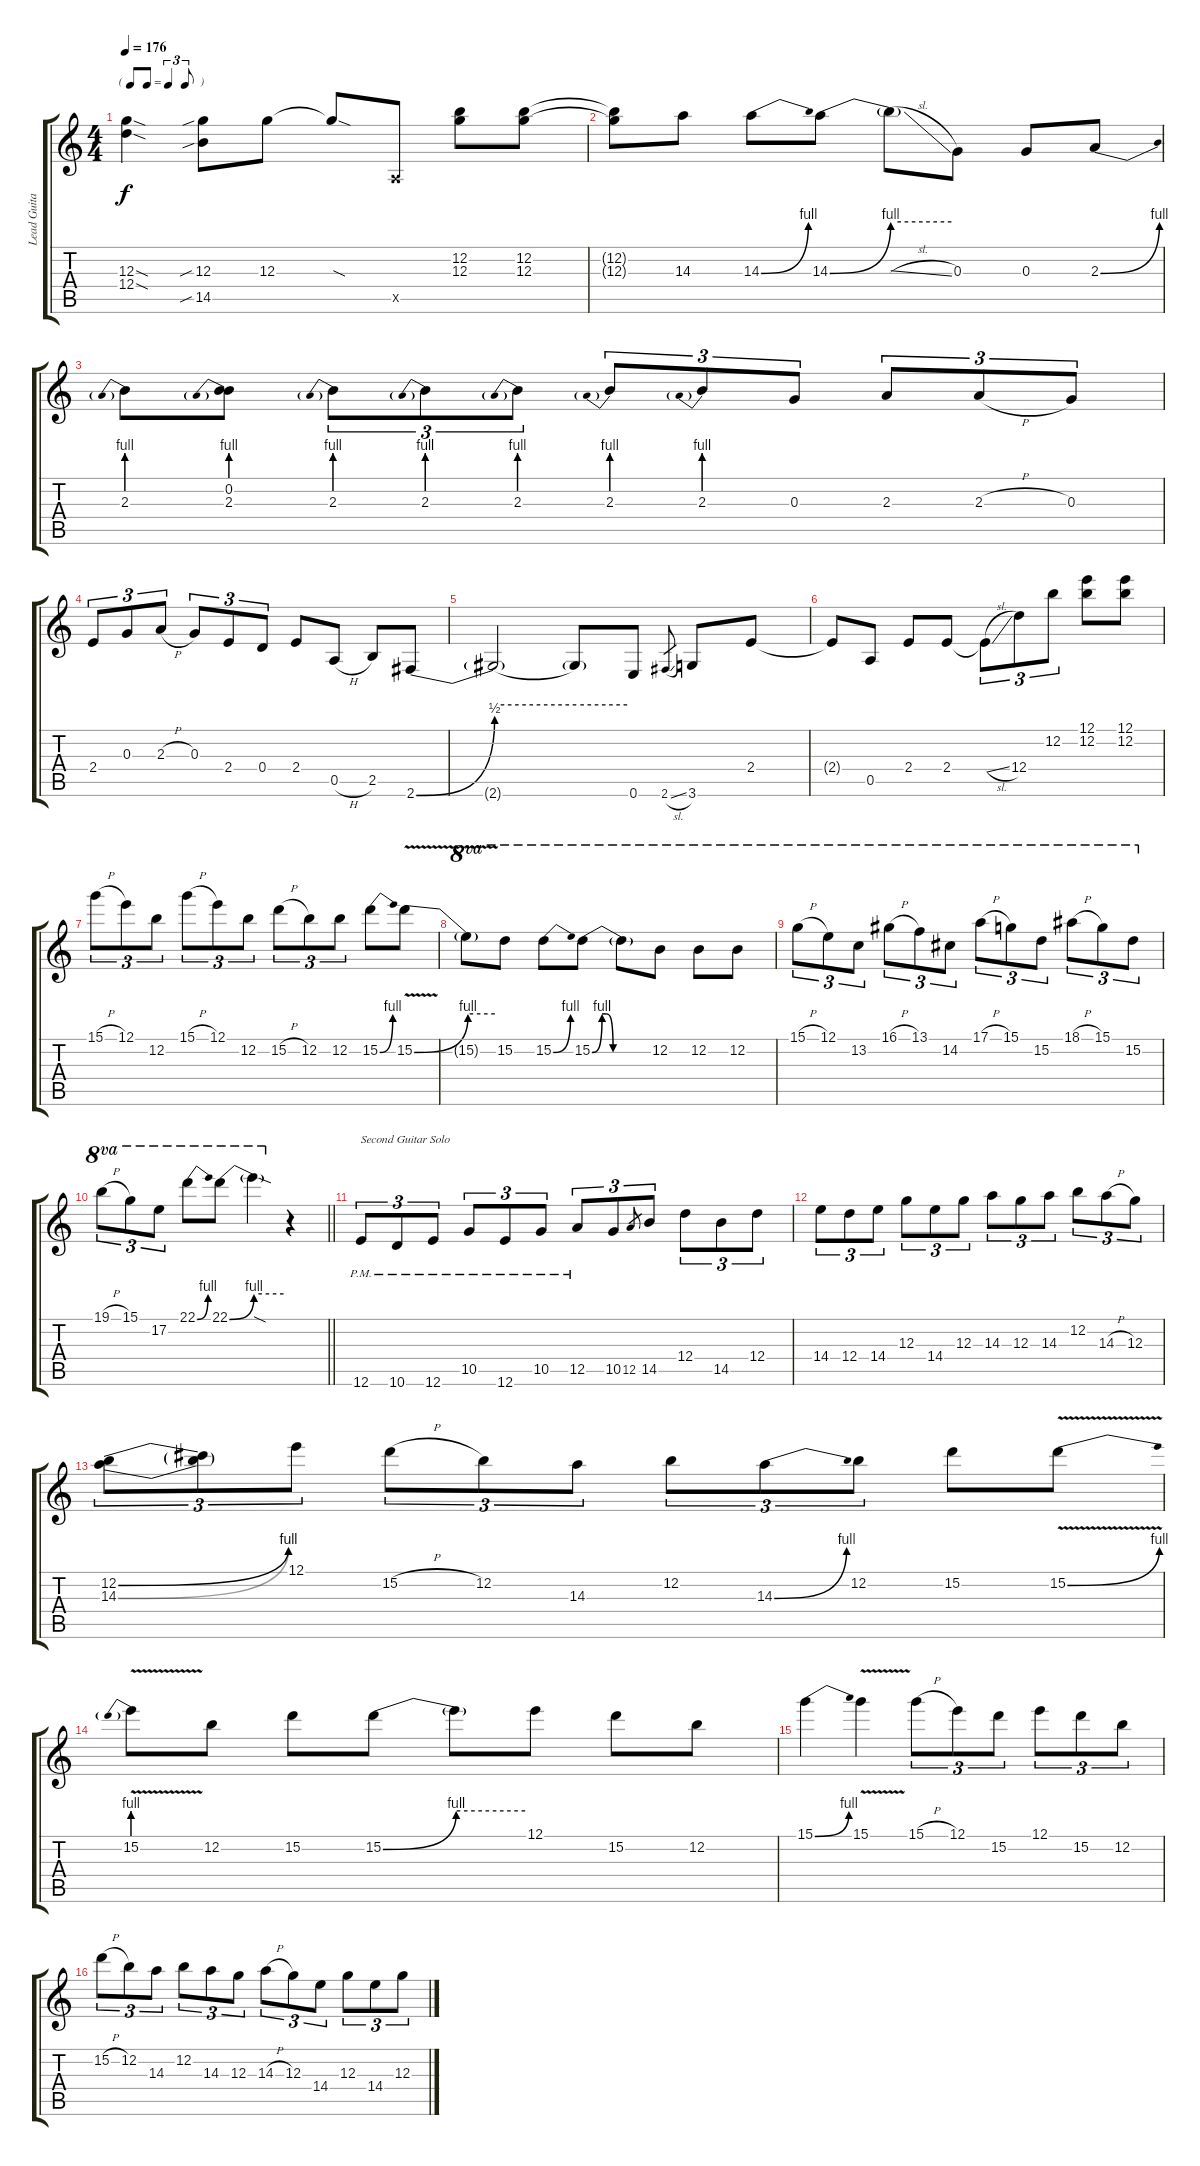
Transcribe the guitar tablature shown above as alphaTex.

\track ("Lead Guitar" "Lead Guita") {instrument overdrivenguitar}
\staff {score tabs}
\tuning (E4 B3 G3 D3 A2 E2) {hide}
\ts (4 4)
\tf triplet8th
\tempo 176
\clef g2
\ks c
(12.3{sod t} 12.4{sod t}).4{dy f} (12.3{sib} 14.5{sib}).8 12.3.8 12.3{sod t}.8 0.5{x}.8 (12.2 12.3).8 (12.2 12.3).8 |
(12.2{t} 12.3{t}).8 14.3.8 14.3{be (bend 0 0 60 4)}.8 14.3{be (bend 0 0 60 4)}.8 14.3{be (hold 0 4 60 4) sl t}.8 0.3.8 0.3.8 2.3{be (bend 0 0 60 4)}.8 |
2.3{be (prebend 0 4 60 4)}.8 (0.2 2.3{be (prebend 0 4 60 4)}).8 2.3{be (prebend 0 4 60 4)}.8{tu (3 2)} 2.3{be (prebend 0 4 60 4)}.8{tu (3 2)} 2.3{be (prebend 0 4 60 4)}.8{tu (3 2)} 2.3{be (prebend 0 4 60 4)}.8{tu (3 2)} 2.3{be (prebend 0 4 60 4)}.8{tu (3 2)} 0.3.8{tu (3 2)} 2.3.8{tu (3 2)} 2.3{h}.8{tu (3 2)} 0.3.8{tu (3 2)} |
2.4.8{tu (3 2)} 0.3.8{tu (3 2)} 2.3{h}.8{tu (3 2)} 0.3.8{tu (3 2)} 2.4.8{tu (3 2)} 0.4.8{tu (3 2)} 2.4.8 0.5{h}.8 2.5.8 2.6{be (bend 0 0 60 2)}.8 |
2.6{be (hold 0 4 60 4) t}.2 2.6{be (hold 0 4 60 4) t}.8 0.6.8 2.6{sl}.8{gr} 3.6.8 2.4.8 |
2.4{t}.8 0.5.8 2.4.8 2.4.8 2.4{sl t}.8{tu (3 2)} 12.4.8{tu (3 2)} 12.2.8{tu (3 2)} (12.1 12.2).8 (12.1 12.2).8 |
15.1{h}.8{tu (3 2)} 12.1.8{tu (3 2)} 12.2.8{tu (3 2)} 15.1{h}.8{tu (3 2)} 12.1.8{tu (3 2)} 12.2.8{tu (3 2)} 15.2{h}.8{tu (3 2)} 12.2.8{tu (3 2)} 12.2.8{tu (3 2)} 15.2{be (bend 0 0 60 4)}.8 15.2{be (bend 0 0 60 4) v}.8 |
15.2{be (hold 0 4 60 4) v t}.8{ot 8va} 15.2.8{ot 8va} 15.2{be (bend 0 0 60 4)}.8{ot 8va} 15.2{be (custom 0 0 10 4 14 4 21 0 60 0)}.8{ot 8va} 15.2{t}.8{ot 8va} 12.2.8{ot 8va} 12.2.8{ot 8va} 12.2.8{ot 8va} |
15.1{h}.8{tu (3 2) ot 8va} 12.1.8{tu (3 2) ot 8va} 13.2.8{tu (3 2) ot 8va} 16.1{h}.8{tu (3 2) ot 8va} 13.1.8{tu (3 2) ot 8va} 14.2.8{tu (3 2) ot 8va} 17.1{h}.8{tu (3 2) ot 8va} 15.1.8{tu (3 2) ot 8va} 15.2.8{tu (3 2) ot 8va} 18.1{h}.8{tu (3 2) ot 8va} 15.1.8{tu (3 2) ot 8va} 15.2.8{tu (3 2) ot 8va} |
\barLineRight lightlight
19.1{h}.8{tu (3 2) ot 8va} 15.1.8{tu (3 2) ot 8va} 17.2.8{tu (3 2) ot 8va} 22.1{be (bend 0 0 60 4)}.8{ot 8va} 22.1{be (bend 0 0 60 4)}.8{ot 8va} 22.1{be (hold 0 4 60 4) sod t}.4{ot 8va} r.4 |
12.6{pm}.8{tu (3 2) txt "Second Guitar Solo"} 10.6{pm}.8{tu (3 2)} 12.6{pm}.8{tu (3 2)} 10.5{pm}.8{tu (3 2)} 12.6{pm}.8{tu (3 2)} 10.5{pm}.8{tu (3 2)} 12.5{pm}.8{tu (3 2)} 10.5.8{tu (3 2)} 12.5.8{gr} 14.5.8{tu (3 2)} 12.4.8{tu (3 2)} 14.5.8{tu (3 2)} 12.4.8{tu (3 2)} |
14.4.8{tu (3 2)} 12.4.8{tu (3 2)} 14.4.8{tu (3 2)} 12.3.8{tu (3 2)} 14.4.8{tu (3 2)} 12.3.8{tu (3 2)} 14.3.8{tu (3 2)} 12.3.8{tu (3 2)} 14.3.8{tu (3 2)} 12.2.8{tu (3 2)} 14.3{h}.8{tu (3 2)} 12.3.8{tu (3 2)} |
(12.2{be (bend 0 0 60 4)} 14.3{be (bend 0 0 60 4)}).8{tu (3 2)} (12.2{t} 14.3{t}).8{tu (3 2)} 12.1.8{tu (3 2)} 15.2{h}.8{tu (3 2)} 12.2.8{tu (3 2)} 14.3.8{tu (3 2)} 12.2.8{tu (3 2)} 14.3{be (bend 0 0 60 4)}.8{tu (3 2)} 12.2.8{tu (3 2)} 15.2.8 15.2{be (bend 0 0 60 4) v}.8 |
15.2{be (prebend 0 4 60 4) v}.8 12.2.8 15.2.8 15.2{be (bend 0 0 60 4)}.8 15.2{be (hold 0 4 60 4) t}.8 12.1.8 15.2.8 12.2.8 |
15.1{be (bend 0 0 60 4)}.4 15.1{v}.4 15.1{h}.8{tu (3 2)} 12.1.8{tu (3 2)} 15.2.8{tu (3 2)} 12.1.8{tu (3 2)} 15.2.8{tu (3 2)} 12.2.8{tu (3 2)} |
15.2{h}.8{tu (3 2)} 12.2.8{tu (3 2)} 14.3.8{tu (3 2)} 12.2.8{tu (3 2)} 14.3.8{tu (3 2)} 12.3.8{tu (3 2)} 14.3{h}.8{tu (3 2)} 12.3.8{tu (3 2)} 14.4.8{tu (3 2)} 12.3.8{tu (3 2)} 14.4.8{tu (3 2)} 12.3.8{tu (3 2)}
